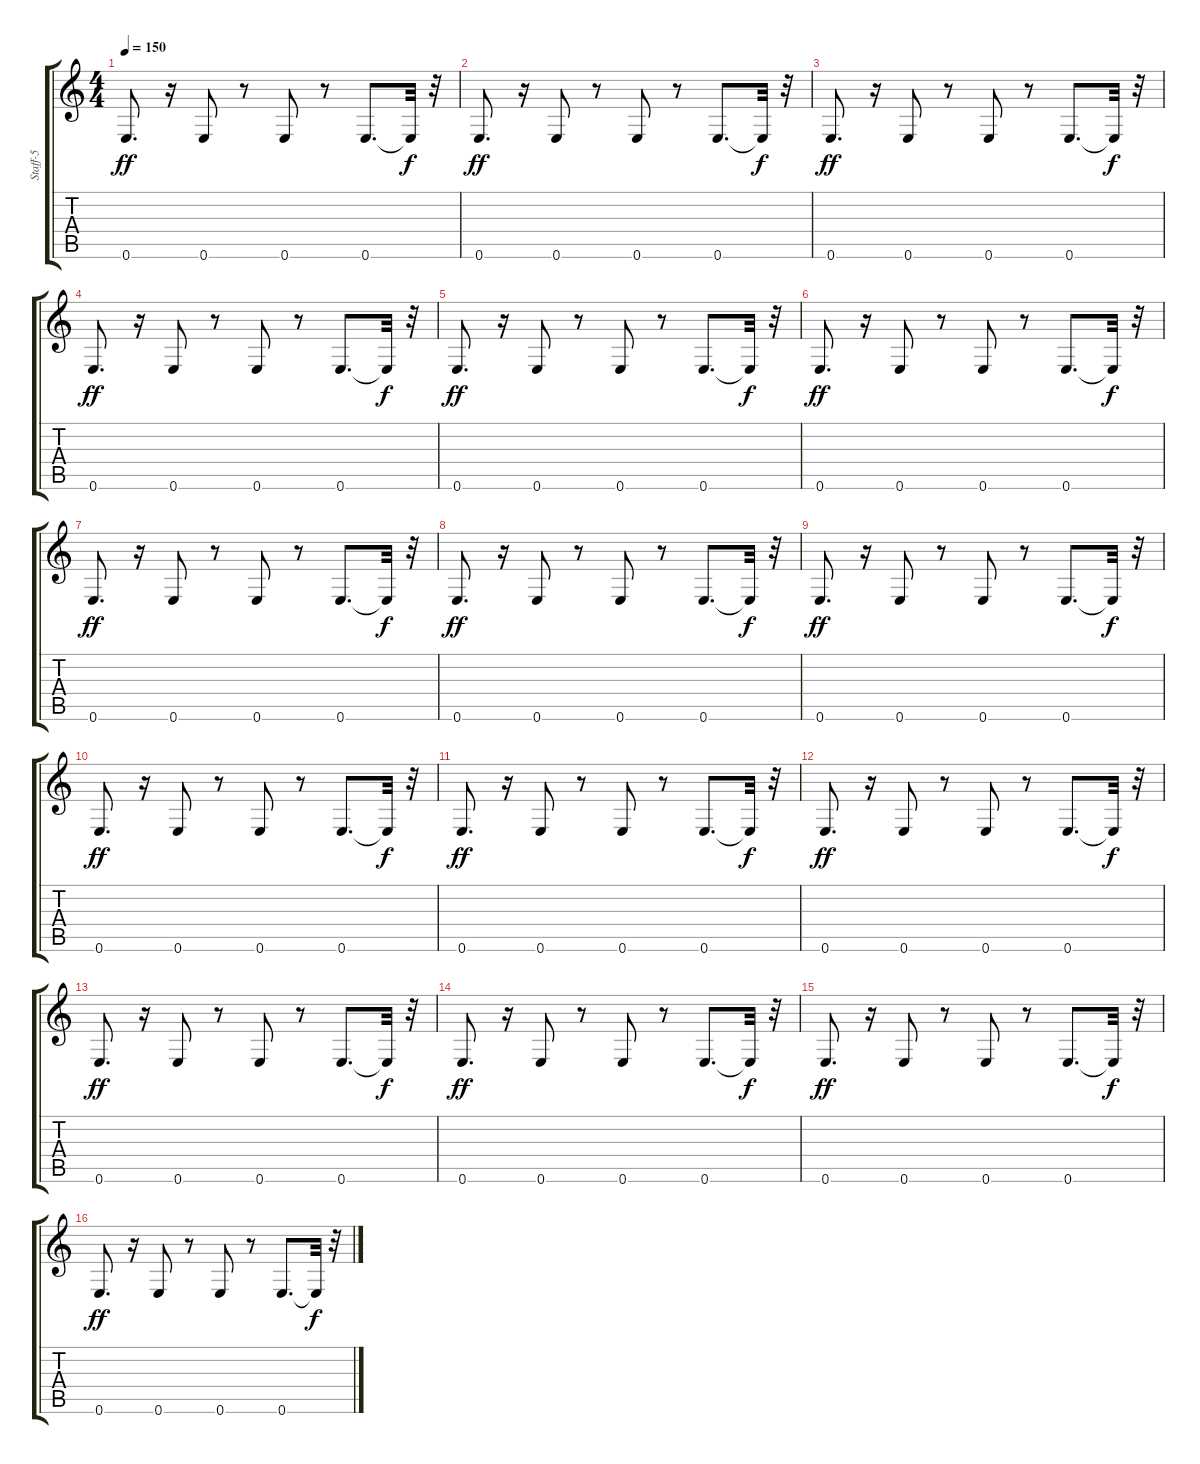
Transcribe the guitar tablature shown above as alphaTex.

\track ("Staff-5" "Staff-5") {instrument acousticguitarnylon}
\staff {score tabs}
\tuning (E4 B3 G3 D3 A2 E2) {hide}
\ts (4 4)
\tempo 150
\clef g2
\ks c
0.6.8{d dy ff} r.16 0.6.8 r.8 0.6.8 r.8 0.6.8{d} 0.6{t}.32{dy f} r.32 |
0.6.8{d dy ff} r.16 0.6.8 r.8 0.6.8 r.8 0.6.8{d} 0.6{t}.32{dy f} r.32 |
0.6.8{d dy ff} r.16 0.6.8 r.8 0.6.8 r.8 0.6.8{d} 0.6{t}.32{dy f} r.32 |
0.6.8{d dy ff} r.16 0.6.8 r.8 0.6.8 r.8 0.6.8{d} 0.6{t}.32{dy f} r.32 |
0.6.8{d dy ff} r.16 0.6.8 r.8 0.6.8 r.8 0.6.8{d} 0.6{t}.32{dy f} r.32 |
0.6.8{d dy ff} r.16 0.6.8 r.8 0.6.8 r.8 0.6.8{d} 0.6{t}.32{dy f} r.32 |
0.6.8{d dy ff} r.16 0.6.8 r.8 0.6.8 r.8 0.6.8{d} 0.6{t}.32{dy f} r.32 |
0.6.8{d dy ff} r.16 0.6.8 r.8 0.6.8 r.8 0.6.8{d} 0.6{t}.32{dy f} r.32 |
0.6.8{d dy ff} r.16 0.6.8 r.8 0.6.8 r.8 0.6.8{d} 0.6{t}.32{dy f} r.32 |
0.6.8{d dy ff} r.16 0.6.8 r.8 0.6.8 r.8 0.6.8{d} 0.6{t}.32{dy f} r.32 |
0.6.8{d dy ff} r.16 0.6.8 r.8 0.6.8 r.8 0.6.8{d} 0.6{t}.32{dy f} r.32 |
0.6.8{d dy ff} r.16 0.6.8 r.8 0.6.8 r.8 0.6.8{d} 0.6{t}.32{dy f} r.32 |
0.6.8{d dy ff} r.16 0.6.8 r.8 0.6.8 r.8 0.6.8{d} 0.6{t}.32{dy f} r.32 |
0.6.8{d dy ff} r.16 0.6.8 r.8 0.6.8 r.8 0.6.8{d} 0.6{t}.32{dy f} r.32 |
0.6.8{d dy ff} r.16 0.6.8 r.8 0.6.8 r.8 0.6.8{d} 0.6{t}.32{dy f} r.32 |
0.6.8{d dy ff} r.16 0.6.8 r.8 0.6.8 r.8 0.6.8{d} 0.6{t}.32{dy f} r.32
